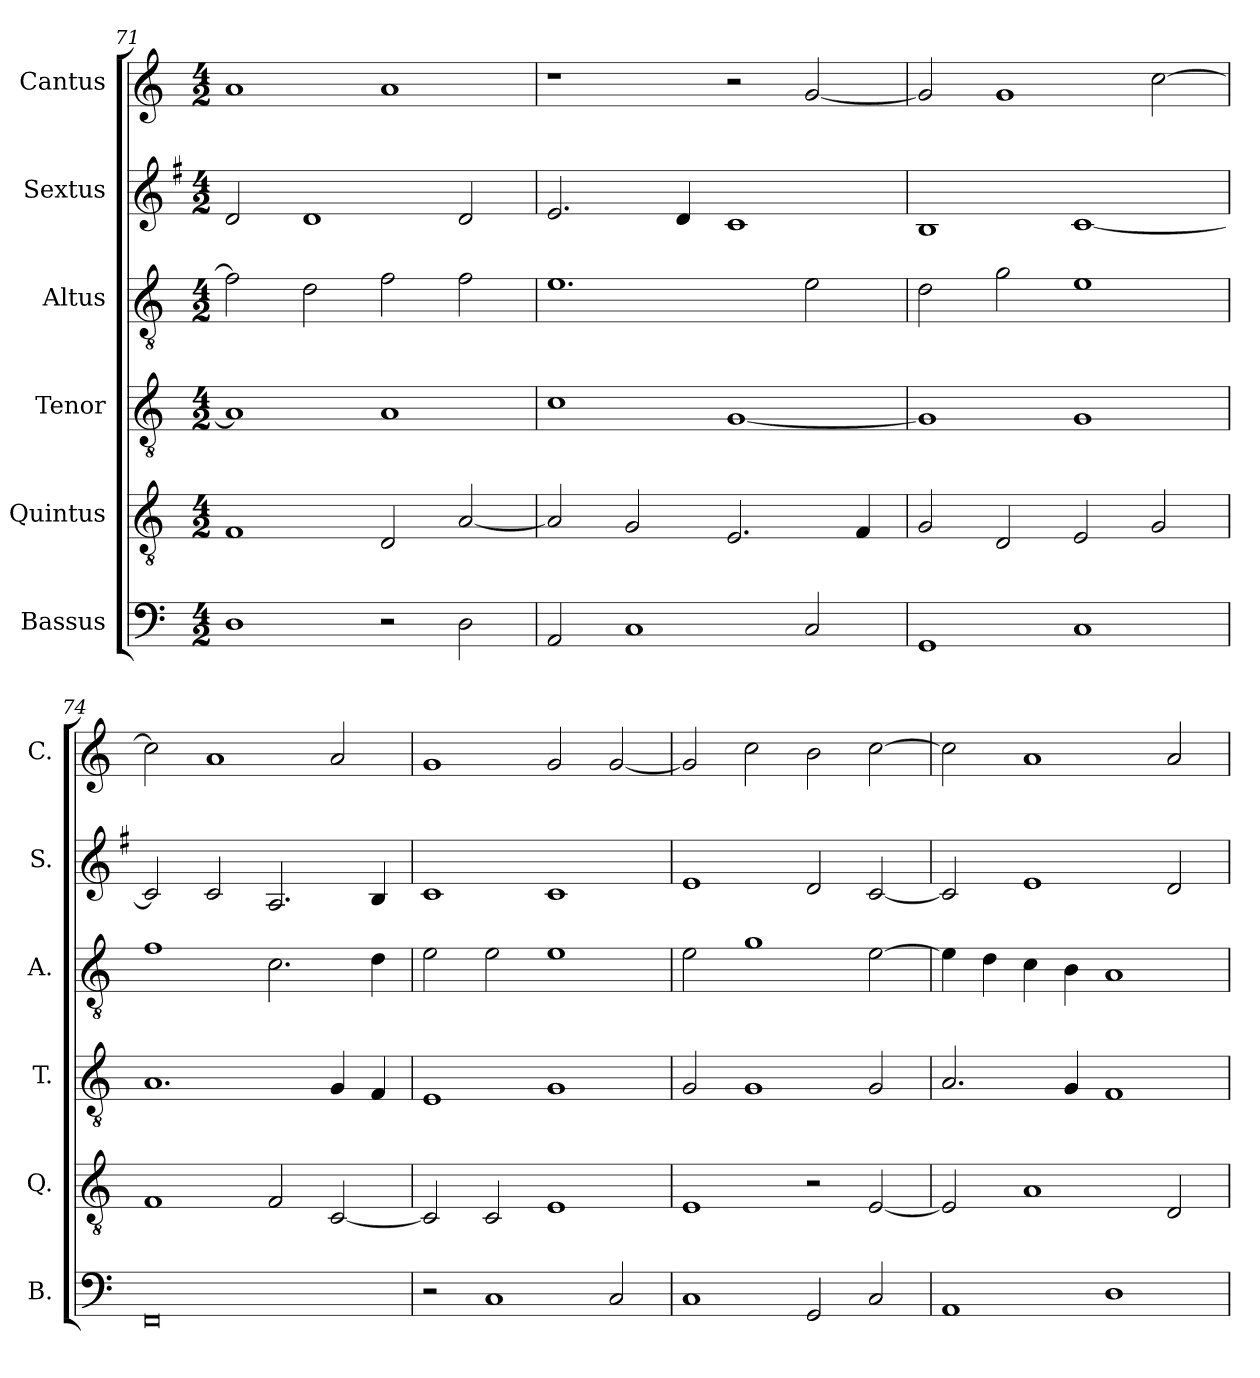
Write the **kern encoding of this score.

**kern	**kern	**kern	**kern	**kern	**kern
*part6	*part5	*part4	*part3	*part2	*part1
*staff6	*staff5	*staff4	*staff3	*staff2	*staff1
*I"Bassus	*I"Quintus	*I"Tenor	*I"Altus	*I"Sextus	*I"Cantus
*I'B.	*I'Q.	*I'T.	*I'A.	*I'S.	*I'C.
*clefF4	*clefGv2	*clefGv2	*clefGv2	*clefG2	*clefG2
*k[]	*k[]	*k[]	*k[]	*k[f#]	*k[]
*M4/2	*M4/2	*M4/2	*M4/2	*M4/2	*M4/2
=71	=71	=71	=71	=71	=71
1D	1F	1A]	2f\]	2d/	1a
.	.	.	2d\	1d	.
2r	2D/	1A	2f\	.	1a
2D\	[2A/	.	2f\	2d/	.
=72	=72	=72	=72	=72	=72
2AA/	2A/]	1c	1.e	2.e/	1r
1C	2G/	.	.	.	.
.	.	.	.	4d/	.
.	2.E/	[1G	.	1c	2r
2C/	.	.	2e\	.	[2g/
.	4F/	.	.	.	.
=73	=73	=73	=73	=73	=73
1GG	2G/	1G]	2d\	1B	2g/]
.	2D/	.	2g\	.	1g
1C	2E/	1G	1e	[1c	.
.	2G/	.	.	.	[2cc\
=74	=74	=74	=74	=74	=74
0FF	1F	1.A	1f	2c/]	2cc\]
.	.	.	.	2c/	1a
.	2F/	.	2.c\	2.A/	.
.	[2C/	4G/	.	.	2a/
.	.	4F/	4d\	4B/	.
!!LO:PB:g=z
=75	=75	=75	=75	=75	=75
2r	2C/]	1E	2e\	1c	1g
1C	2C/	.	2e\	.	.
.	1E	1G	1e	1c	2g/
2C/	.	.	.	.	[2g/
=76	=76	=76	=76	=76	=76
1C	1E	2G/	2e\	1e	2g/]
.	.	1G	1g	.	2cc\
2GG/	2r	.	.	2d/	2b\
2C/	[2E/	2G/	[2e\	[2c/	[2cc\
=77	=77	=77	=77	=77	=77
1AA	2E/]	2.A/	4e\]	2c/]	2cc\]
.	.	.	4d\	.	.
.	1A	.	4c\	1e	1a
.	.	4G/	4B\	.	.
1D	.	1F	1A	.	.
.	2D/	.	.	2d/	2a/
=	=	=	=	=	=
*-	*-	*-	*-	*-	*-
